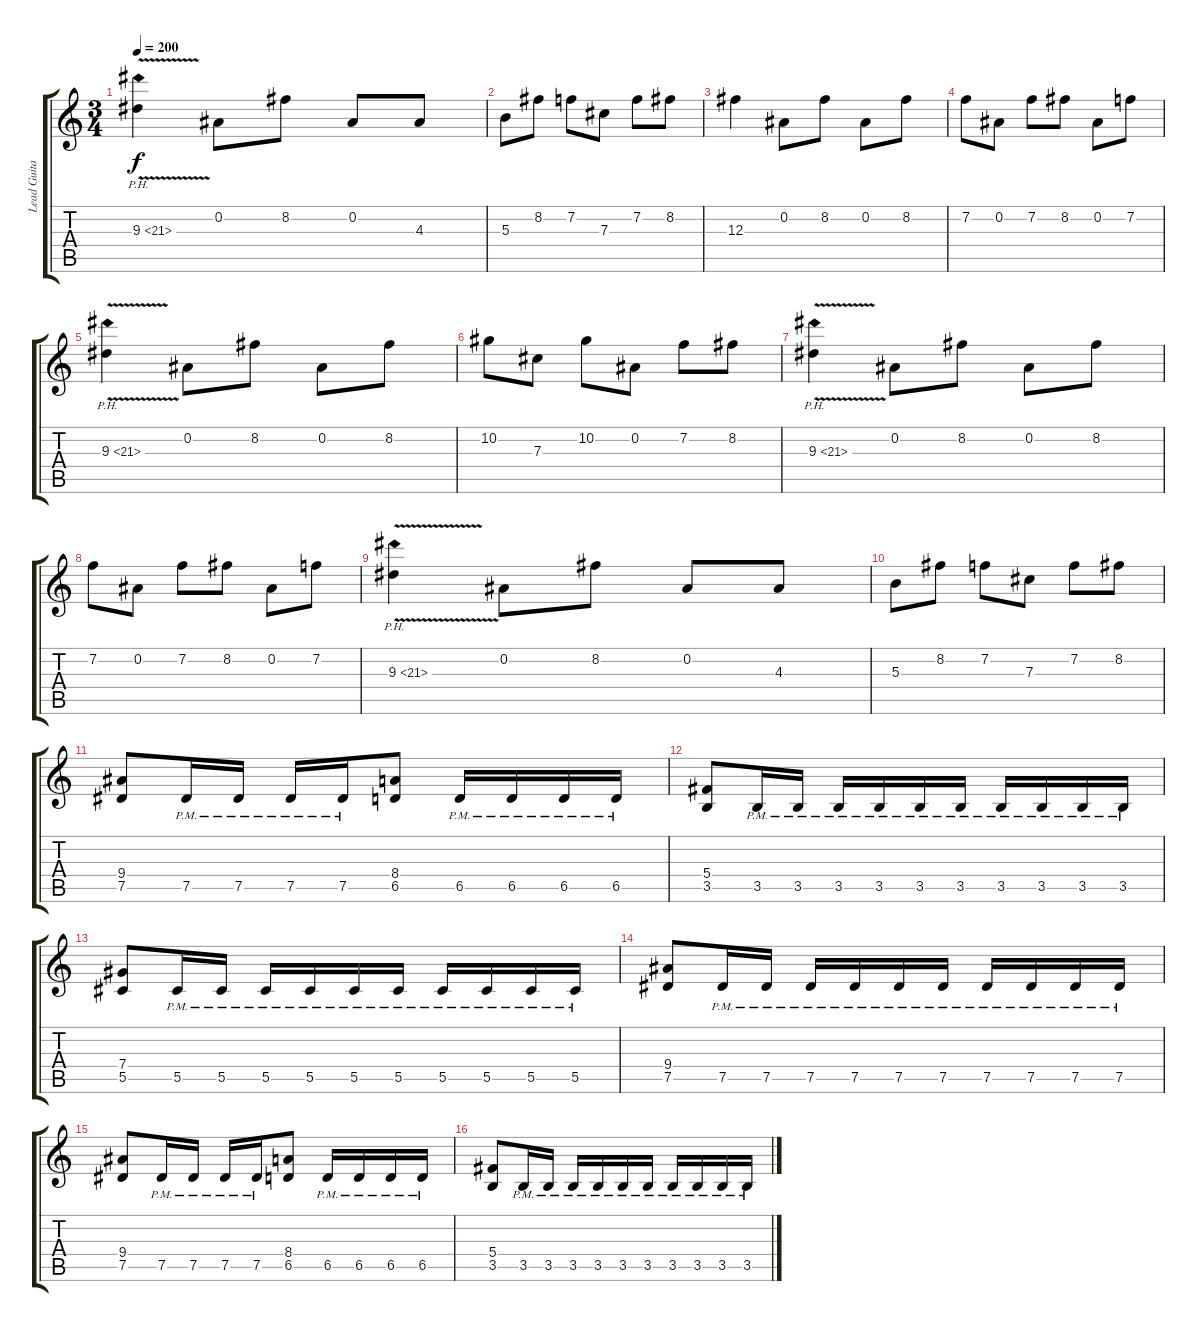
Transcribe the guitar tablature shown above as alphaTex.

\track ("Lead Guitar" "Lead Guita") {instrument acousticguitarsteel}
\staff {score tabs}
\tuning (Eb4 Bb3 Gb3 Db3 Ab2 Eb2) {hide}
\ts (3 4)
\tempo 200
\clef g2
\ks c
9.3{ph 12 v}.4{dy f} 0.2.8 8.2.8 0.2.8 4.3.8 |
5.3.8 8.2.8 7.2.8 7.3.8 7.2.8 8.2.8 |
12.3.4 0.2.8 8.2.8 0.2.8 8.2.8 |
7.2.8 0.2.8 7.2.8 8.2.8 0.2.8 7.2.8 |
9.3{ph 12 v}.4 0.2.8 8.2.8 0.2.8 8.2.8 |
10.2.8 7.3.8 10.2.8 0.2.8 7.2.8 8.2.8 |
9.3{ph 12 v}.4 0.2.8 8.2.8 0.2.8 8.2.8 |
7.2.8 0.2.8 7.2.8 8.2.8 0.2.8 7.2.8 |
9.3{ph 12 v}.4 0.2.8 8.2.8 0.2.8 4.3.8 |
5.3.8 8.2.8 7.2.8 7.3.8 7.2.8 8.2.8 |
(9.4 7.5).8 7.5{pm}.16 7.5{pm}.16 7.5{pm}.16 7.5{pm}.16 (8.4 6.5).8 6.5{pm}.16 6.5{pm}.16 6.5{pm}.16 6.5{pm}.16 |
(5.4 3.5).8 3.5{pm}.16 3.5{pm}.16 3.5{pm}.16 3.5{pm}.16 3.5{pm}.16 3.5{pm}.16 3.5{pm}.16 3.5{pm}.16 3.5{pm}.16 3.5{pm}.16 |
(7.4 5.5).8 5.5{pm}.16 5.5{pm}.16 5.5{pm}.16 5.5{pm}.16 5.5{pm}.16 5.5{pm}.16 5.5{pm}.16 5.5{pm}.16 5.5{pm}.16 5.5{pm}.16 |
(9.4 7.5).8 7.5{pm}.16 7.5{pm}.16 7.5{pm}.16 7.5{pm}.16 7.5{pm}.16 7.5{pm}.16 7.5{pm}.16 7.5{pm}.16 7.5{pm}.16 7.5{pm}.16 |
(9.4 7.5).8 7.5{pm}.16 7.5{pm}.16 7.5{pm}.16 7.5{pm}.16 (8.4 6.5).8 6.5{pm}.16 6.5{pm}.16 6.5{pm}.16 6.5{pm}.16 |
(5.4 3.5).8 3.5{pm}.16 3.5{pm}.16 3.5{pm}.16 3.5{pm}.16 3.5{pm}.16 3.5{pm}.16 3.5{pm}.16 3.5{pm}.16 3.5{pm}.16 3.5{pm}.16
